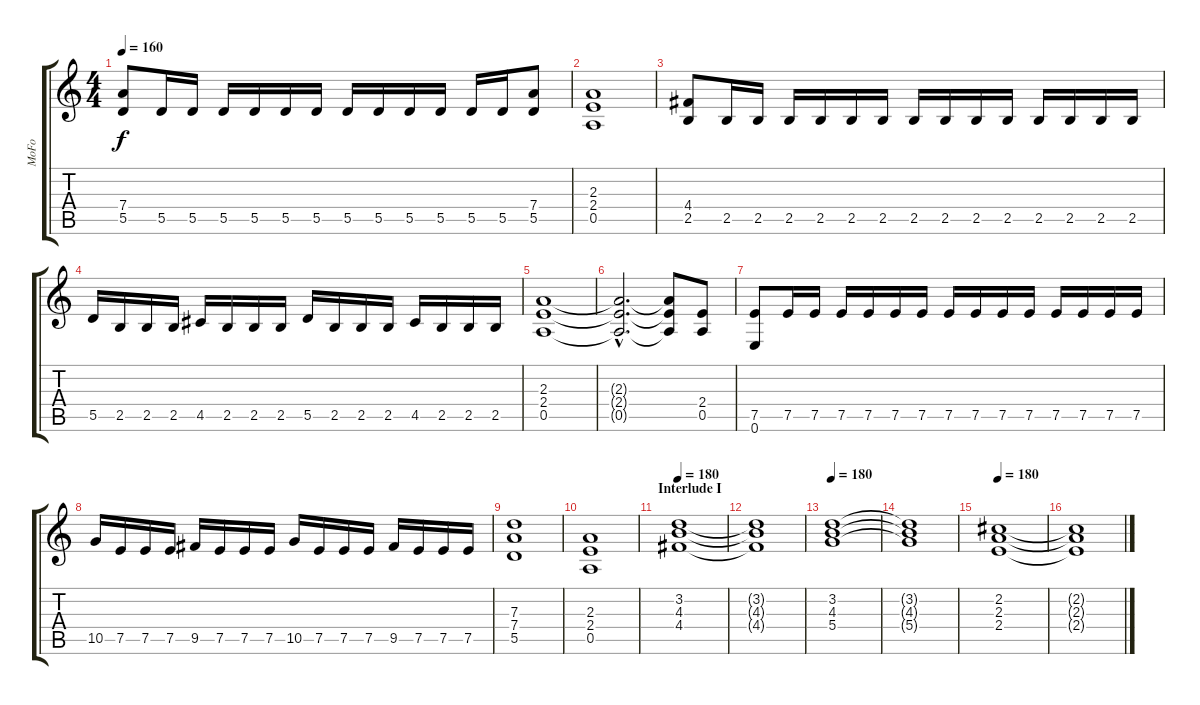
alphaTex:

\track ("MoFo" "MoFo") {instrument overdrivenguitar}
\staff {score tabs}
\tuning (E4 B3 G3 D3 A2 E2) {hide}
\ts (4 4)
\tempo 160
\clef g2
\ks c
(7.4 5.5).8{dy f} 5.5.16 5.5.16 5.5.16 5.5.16 5.5.16 5.5.16 5.5.16 5.5.16 5.5.16 5.5.16 5.5.16 5.5.16 (7.4 5.5).8 |
(2.3 2.4 0.5).1 |
(4.4 2.5).8 2.5.16 2.5.16 2.5.16 2.5.16 2.5.16 2.5.16 2.5.16 2.5.16 2.5.16 2.5.16 2.5.16 2.5.16 2.5.16 2.5.16 |
5.5.16 2.5.16 2.5.16 2.5.16 4.5.16 2.5.16 2.5.16 2.5.16 5.5.16 2.5.16 2.5.16 2.5.16 4.5.16 2.5.16 2.5.16 2.5.16 |
(2.3 2.4 0.5).1 |
(2.3{hac t} 2.4{hac t} 0.5{hac t}).2{d} (2.3{t} 2.4{t} 0.5{t}).8 (2.4 0.5).8 |
(7.5 0.6).8 7.5.16 7.5.16 7.5.16 7.5.16 7.5.16 7.5.16 7.5.16 7.5.16 7.5.16 7.5.16 7.5.16 7.5.16 7.5.16 7.5.16 |
10.5.16 7.5.16 7.5.16 7.5.16 9.5.16 7.5.16 7.5.16 7.5.16 10.5.16 7.5.16 7.5.16 7.5.16 9.5.16 7.5.16 7.5.16 7.5.16 |
(7.3 7.4 5.5).1 |
(2.3 2.4 0.5).1 |
\section ("" "Interlude I")
\tempo 180
(3.2 4.3 4.4).1 |
(3.2{t} 4.3{t} 4.4{t}).1 |
\tempo 180
(3.2 4.3 5.4).1 |
(3.2{t} 4.3{t} 5.4{t}).1 |
\tempo 180
(2.2 2.3 2.4).1 |
(2.2{t} 2.3{t} 2.4{t}).1
